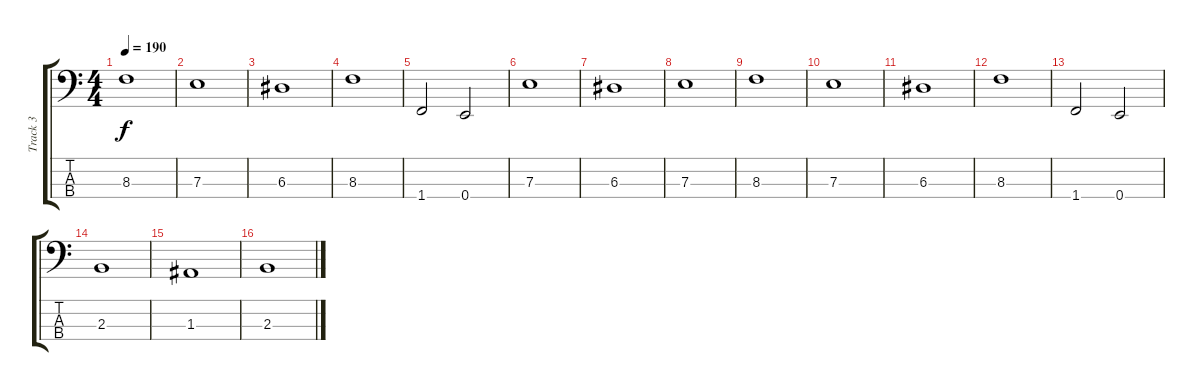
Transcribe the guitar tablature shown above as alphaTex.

\track ("Track 3" "Track 3") {instrument electricbasspick}
\staff {score tabs}
\tuning (G2 D2 A1 E1) {hide}
\ts (4 4)
\tempo 190
\clef f4
\ks c
8.3.1{dy f} |
7.3.1 |
6.3.1 |
8.3.1 |
1.4.2 0.4.2 |
7.3.1 |
6.3.1 |
7.3.1 |
8.3.1 |
7.3.1 |
6.3.1 |
8.3.1 |
1.4.2 0.4.2 |
2.3.1 |
1.3.1 |
2.3.1
